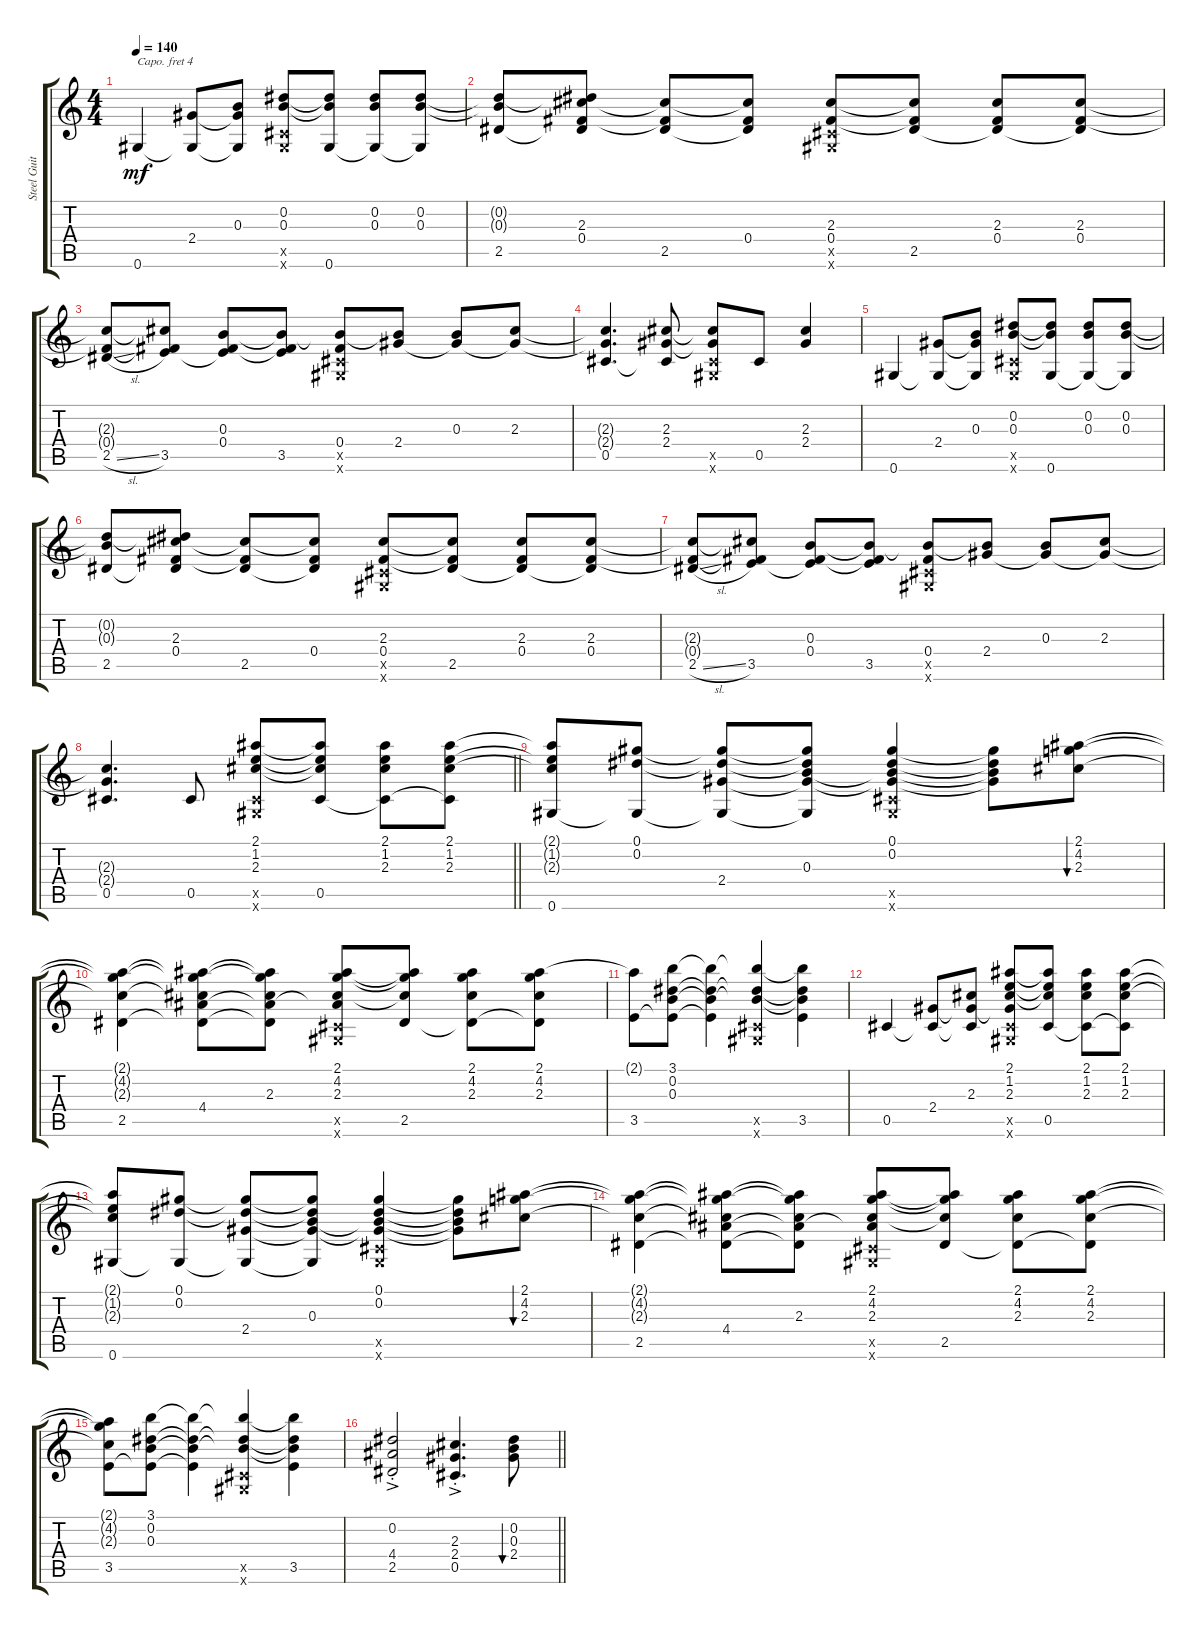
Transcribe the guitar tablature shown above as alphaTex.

\track ("Steel Guitar" "Steel Guit") {instrument acousticguitarsteel}
\staff {score tabs}
\capo 4
\tuning (E4 B3 G3 D3 A2 E2) {hide}
\ts (4 4)
\tempo 140
\clef g2
\ks c
0.6.4{dy mf} (2.4 0.6{t}).8 (0.3 2.4{t} 0.6{t}).8 (0.2 0.3 0.5{x} 0.6{x}).8 (0.2{t} 0.3{t} 0.6).8 (0.2 0.3 0.6{t}).8 (0.2 0.3 0.6{t}).8 |
(0.2{t} 0.3{t} 2.5).8 (0.2{t} 2.3 0.4 2.5{t}).8 (2.3{t} 0.4{t} 2.5).8 (2.3{t} 0.4 2.5{t}).8 (2.3 0.4 0.5{x} 0.6{x}).8 (2.3{t} 0.4{t} 2.5).8 (2.3 0.4 2.5{t}).8 (2.3 0.4 2.5{t}).8 |
(2.3{t} 0.4{t} 2.5{sl}).8 (2.3{t} 0.4{t} 3.5).8 (0.3 0.4 3.5{t}).8 (0.3{t} 0.4{t} 3.5).8 (0.3{t} 0.4 0.5{x} 0.6{x}).8 (0.3{t} 2.4).8 (0.3 2.4{t}).8 (2.3 2.4{t}).8 |
(2.3{t} 2.4{t} 0.5).4{d} (2.3 2.4 0.5{t}).8 (2.3{t} 2.4{t} 0.5{x} 0.6{x}).8 0.5.8 (2.3 2.4).4 |
0.6.4 (2.4 0.6{t}).8 (0.3 2.4{t} 0.6{t}).8 (0.2 0.3 0.5{x} 0.6{x}).8 (0.2{t} 0.3{t} 0.6).8 (0.2 0.3 0.6{t}).8 (0.2 0.3 0.6{t}).8 |
(0.2{t} 0.3{t} 2.5).8 (0.2{t} 2.3 0.4 2.5{t}).8 (2.3{t} 0.4{t} 2.5).8 (2.3{t} 0.4 2.5{t}).8 (2.3 0.4 0.5{x} 0.6{x}).8 (2.3{t} 0.4{t} 2.5).8 (2.3 0.4 2.5{t}).8 (2.3 0.4 2.5{t}).8 |
(2.3{t} 0.4{t} 2.5{sl}).8 (2.3{t} 0.4{t} 3.5).8 (0.3 0.4 3.5{t}).8 (0.3{t} 0.4{t} 3.5).8 (0.3{t} 0.4 0.5{x} 0.6{x}).8 (0.3{t} 2.4).8 (0.3 2.4{t}).8 (2.3 2.4{t}).8 |
\barLineRight lightlight
(2.3{t} 2.4{t} 0.5).4{d} 0.5.8 (2.1 1.2 2.3 0.5{x} 0.6{x}).8 (2.1{t} 1.2{t} 2.3{t} 0.5).8 (2.1 1.2 2.3 0.5{t}).8 (2.1 1.2 2.3 0.5{t}).8 |
(2.1{t} 1.2{t} 2.3{t} 0.6).8 (0.1 0.2 0.6{t}).8 (0.1{t} 0.2{t} 2.4 0.6{t}).8 (0.1{t} 0.2{t} 0.3 2.4{t} 0.6{t}).8 (0.1 0.2 0.3{t} 2.4{t} 0.5{x} 0.6{x}).4 (0.1{t} 0.2{t} 0.3{t} 2.4{t}).8 (2.1 4.2 2.3).8{bu 120} |
(2.1{t} 4.2{t} 2.3{t} 2.5).4 (2.1{t} 4.2{t} 2.3{t} 4.4 2.5{t}).8 (2.1{t} 4.2{t} 2.3 4.4{t} 2.5{t}).8 (2.1 4.2 2.3 4.4{t} 0.5{x} 0.6{x}).8 (2.1{t} 4.2{t} 2.3{t} 2.5).8 (2.1 4.2 2.3 2.5{t}).8 (2.1 4.2 2.3 2.5{t}).8 |
(2.1{t} 3.5).8 (3.1 0.2 0.3 3.5{t}).8 (3.1{t} 0.2{t} 0.3{t} 3.5{t}).4 (3.1{t} 0.2{t} 0.3{t} 0.5{x} 0.6{x}).4 (3.1{t} 0.2{t} 0.3{t} 3.5).4 |
0.5.4 (2.4 0.5{t}).8 (2.3 2.4{t} 0.5{t}).8 (2.1 1.2 2.3 2.4{t} 0.5{x} 0.6{x}).8 (2.1{t} 1.2{t} 2.3{t} 0.5).8 (2.1 1.2 2.3 0.5{t}).8 (2.1 1.2 2.3 0.5{t}).8 |
(2.1{t} 1.2{t} 2.3{t} 0.6).8 (0.1 0.2 0.6{t}).8 (0.1{t} 0.2{t} 2.4 0.6{t}).8 (0.1{t} 0.2{t} 0.3 2.4{t} 0.6{t}).8 (0.1 0.2 0.3{t} 2.4{t} 0.5{x} 0.6{x}).4 (0.1{t} 0.2{t} 0.3{t} 2.4{t}).8 (2.1 4.2 2.3).8{bu 120} |
(2.1{t} 4.2{t} 2.3{t} 2.5).4 (2.1{t} 4.2{t} 2.3{t} 4.4 2.5{t}).8 (2.1{t} 4.2{t} 2.3 4.4{t} 2.5{t}).8 (2.1 4.2 2.3 4.4{t} 0.5{x} 0.6{x}).8 (2.1{t} 4.2{t} 2.3{t} 2.5).8 (2.1 4.2 2.3 2.5{t}).8 (2.1 4.2 2.3 2.5{t}).8 |
(2.1{t} 4.2{t} 2.3{t} 3.5).8 (3.1 0.2 0.3 3.5{t}).8 (3.1{t} 0.2{t} 0.3{t} 3.5{t}).4 (3.1{t} 0.2{t} 0.3{t} 0.5{x} 0.6{x}).4 (3.1{t} 0.2{t} 0.3{t} 3.5).4 |
\barLineRight lightlight
(0.2{ac st} 4.4{ac st} 2.5{ac st}).2 (2.3{ac st} 2.4{ac st} 0.5{ac st}).4{d} (0.2 0.3 2.4).8{bu 120}
